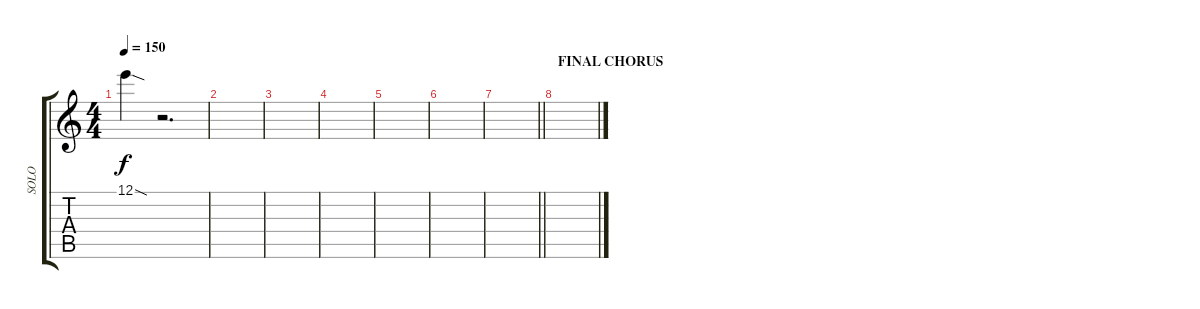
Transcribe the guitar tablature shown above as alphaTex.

\track ("SOLO" "SOLO") {instrument distortionguitar}
\staff {score tabs}
\tuning (E4 B3 G3 D3 A2 E2) {hide}
\ts (4 4)
\tempo 150
\clef g2
\ks c
12.1{sod t}.4{dy f} r.2{d} |
|
|
|
|
|
\barLineRight lightlight
|
\section ("" "FINAL CHORUS")
